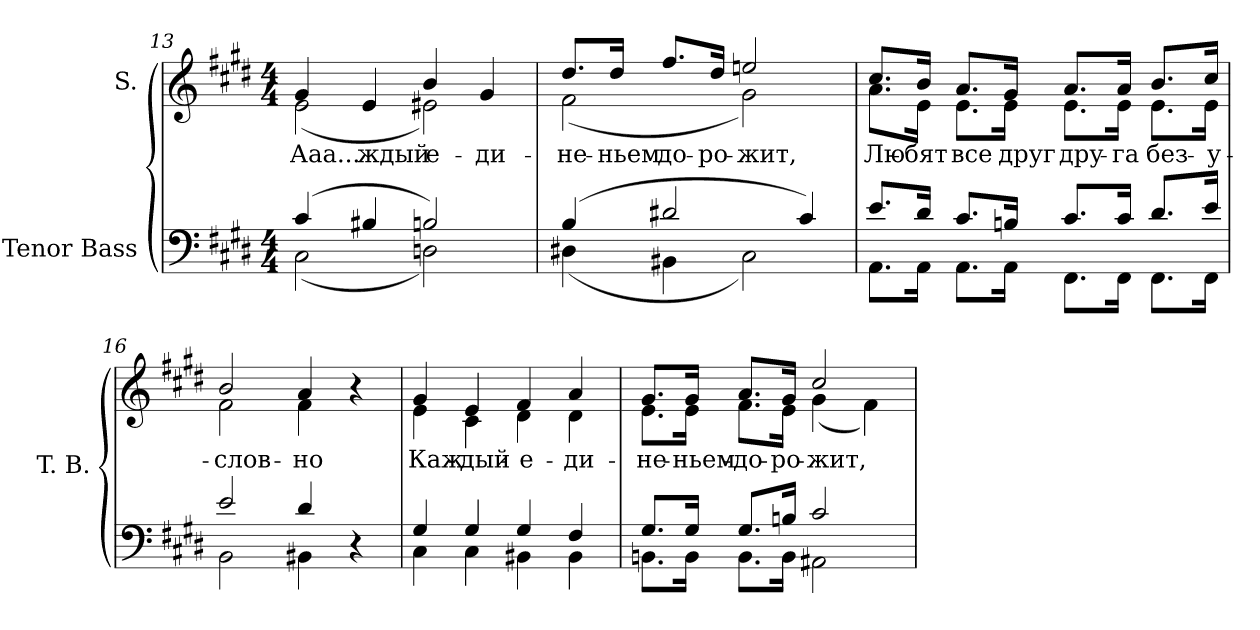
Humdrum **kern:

**kern	**kern	**text
*part2	*part1	*part1
*staff2	*staff1	*staff1
*I"Tenor Bass	*I"S.	*
*I'T. B.	*	*
*clefF4	*clefG2	*
*k[f#c#g#d#]	*k[f#c#g#d#]	*
*E:	*E:	*
*M4/4	*M4/4	*
=13	=13	=13
*^	*	*
!	!	!	!LO:LY:a:color=#000000
*	*	*^	*
!	!	!	!	!LO:LY:b:color=#000000
(4c#i/	(2C#i\	4g#i/	(2ei\	Ааа...
!	!	!	!	!LO:LY:a:color=#000000
4B#Xi/	.	4ei/	.	-ждый
!	!	!	!	!LO:LY:a:color=#000000
2Bni/)	2Dni\)	4bi/	2e#Xi\)	е-
!	!	!	!	!LO:LY:a:color=#000000
.	.	4g#i/	.	-ди-
=14	=14	=14	=14	=14
!	!	!	!	!LO:LY:a:color=#000000
(4Bi/	(4D#Xi\	8.dd#i/L	(2f#i\	-не-
!	!	!	!	!LO:LY:a:color=#000000
.	.	16dd#i/Jk	.	-ньем
!	!	!	!	!LO:LY:a:color=#000000
2d#Xi/	4BB#Xi\	8.ff#i/L	.	до-
!	!	!	!	!LO:LY:a:color=#000000
.	.	16dd#i/Jk	.	-ро-
!	!	!	!	!LO:LY:a:color=#000000
.	2C#i\)	2eeni/	2g#i\)	-жит,
4c#i/)	.	.	.	.
!!LO:LB:g=z	!!
=15	=15	=15	=15	=15
!	!	!	!	!LO:LY:b:color=#000000
8.ei/L	8.AAi\L	8.cc#i/L	8.ai\L	Лю-
!	!	!	!	!LO:LY:b:color=#000000
16d#i/Jk	16AAi\Jk	16bi/Jk	16ei\Jk	-бят
!	!	!	!	!LO:LY:b:color=#000000
8.c#i/L	8.AAi\L	8.ai/L	8.ei\L	все
!	!	!	!	!LO:LY:b:color=#000000
16Bni/Jk	16AAi\Jk	16g#i/Jk	16ei\Jk	друг
!	!	!	!	!LO:LY:b:color=#000000
8.c#i/L	8.FF#i\L	8.ai/L	8.ei\L	дру-
!	!	!	!	!LO:LY:b:color=#000000
16c#i/Jk	16FF#i\Jk	16ai/Jk	16ei\Jk	-га
!	!	!	!	!LO:LY:b:color=#000000
8.d#i/L	8.FF#i\L	8.bi/L	8.ei\L	без-
!	!	!	!	!LO:LY:b:color=#000000
16ei/Jk	16FF#i\Jk	16cc#i/Jk	16ei\Jk	-у-
=16	=16	=16	=16	=16
!	!	!	!	!LO:LY:b:color=#000000
2ei/	2BBi\	2bi/	2f#i\	-слов-
!	!	!	!	!LO:LY:b:color=#000000
4d#i/	4BB#Xi\	4ai/	4f#i\	-но
4r	4ryy	4r	4ryy	.
=17	=17	=17	=17	=17
!	!	!	!	!LO:LY:b:color=#000000
4G#i/	4C#i\	4g#i/	4ei\	Каж-
!	!	!	!	!LO:LY:b:color=#000000
4G#i/	4C#i\	4ei/	4c#i\	-дый-
!	!	!	!	!LO:LY:b:color=#000000
4G#i/	4BB#Xi\	4f#i/	4d#i\	-е-
!	!	!	!	!LO:LY:b:color=#000000
4F#i/	4BB#i\	4ai/	4d#i\	-ди-
=18	=18	=18	=18	=18
!	!	!	!	!LO:LY:b:color=#000000
8.G#i/L	8.BBni\L	8.g#i/L	8.ei\L	-не-
!	!	!	!	!LO:LY:b:color=#000000
16G#i/Jk	16BBi\Jk	16g#i/Jk	16ei\Jk	-ньем-
!	!	!	!	!LO:LY:b:color=#000000
8.G#i/L	8.BBi\L	8.ai/L	8.f#i\L	-до-
!	!	!	!	!LO:LY:b:color=#000000
16Bni/Jk	16BBi\Jk	16g#i/Jk	16ei\Jk	-ро-
!	!	!	!	!LO:LY:b:color=#000000
2c#i/	2AA#Xi\	2cc#i/	(4g#i\	-жит,
.	.	.	4f#i\)	.
*v	*v	*	*	*
*	*v	*v	*
=	=	=
*-	*-	*-
